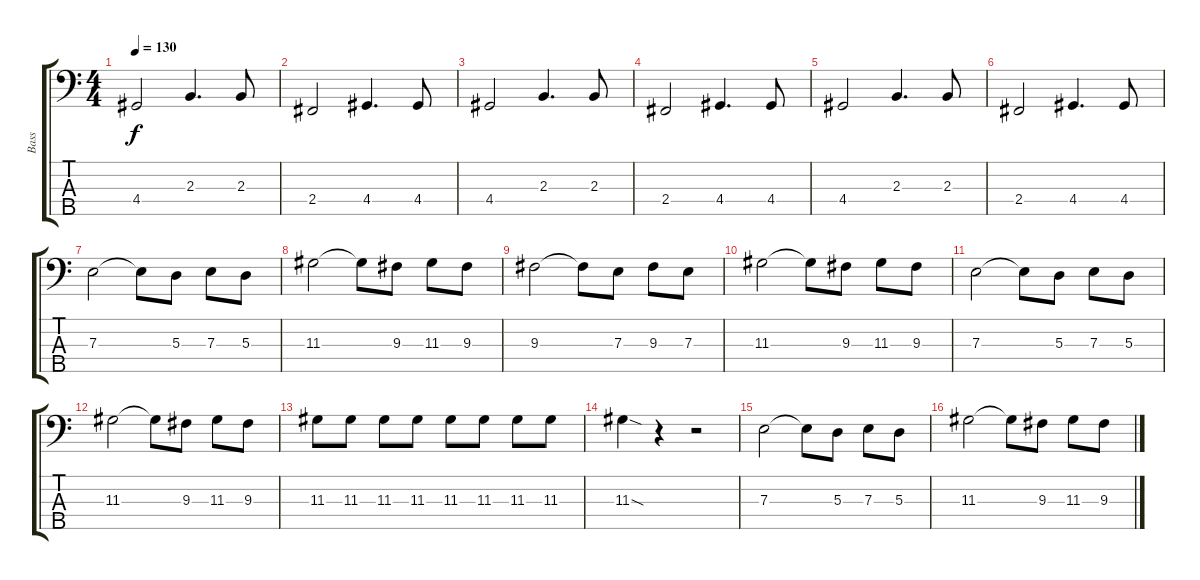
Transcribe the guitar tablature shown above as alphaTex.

\track ("Bass" "Bass") {instrument electricbassfinger}
\staff {score tabs}
\tuning (G2 D2 A1 E1 B0) {hide}
\ts (4 4)
\tempo 130
\clef f4
\ks c
4.4.2{dy f} 2.3.4{d} 2.3.8 |
2.4.2 4.4.4{d} 4.4.8 |
4.4.2 2.3.4{d} 2.3.8 |
2.4.2 4.4.4{d} 4.4.8 |
4.4.2 2.3.4{d} 2.3.8 |
2.4.2 4.4.4{d} 4.4.8 |
7.3.2 7.3{t}.8 5.3.8 7.3.8 5.3.8 |
11.3.2 11.3{t}.8 9.3.8 11.3.8 9.3.8 |
9.3.2 9.3{t}.8 7.3.8 9.3.8 7.3.8 |
11.3.2 11.3{t}.8 9.3.8 11.3.8 9.3.8 |
7.3.2 7.3{t}.8 5.3.8 7.3.8 5.3.8 |
11.3.2 11.3{t}.8 9.3.8 11.3.8 9.3.8 |
11.3.8 11.3.8 11.3.8 11.3.8 11.3.8 11.3.8 11.3.8 11.3.8 |
11.3{sod}.4 r.4 r.2 |
7.3.2 7.3{t}.8 5.3.8 7.3.8 5.3.8 |
11.3.2 11.3{t}.8 9.3.8 11.3.8 9.3.8
